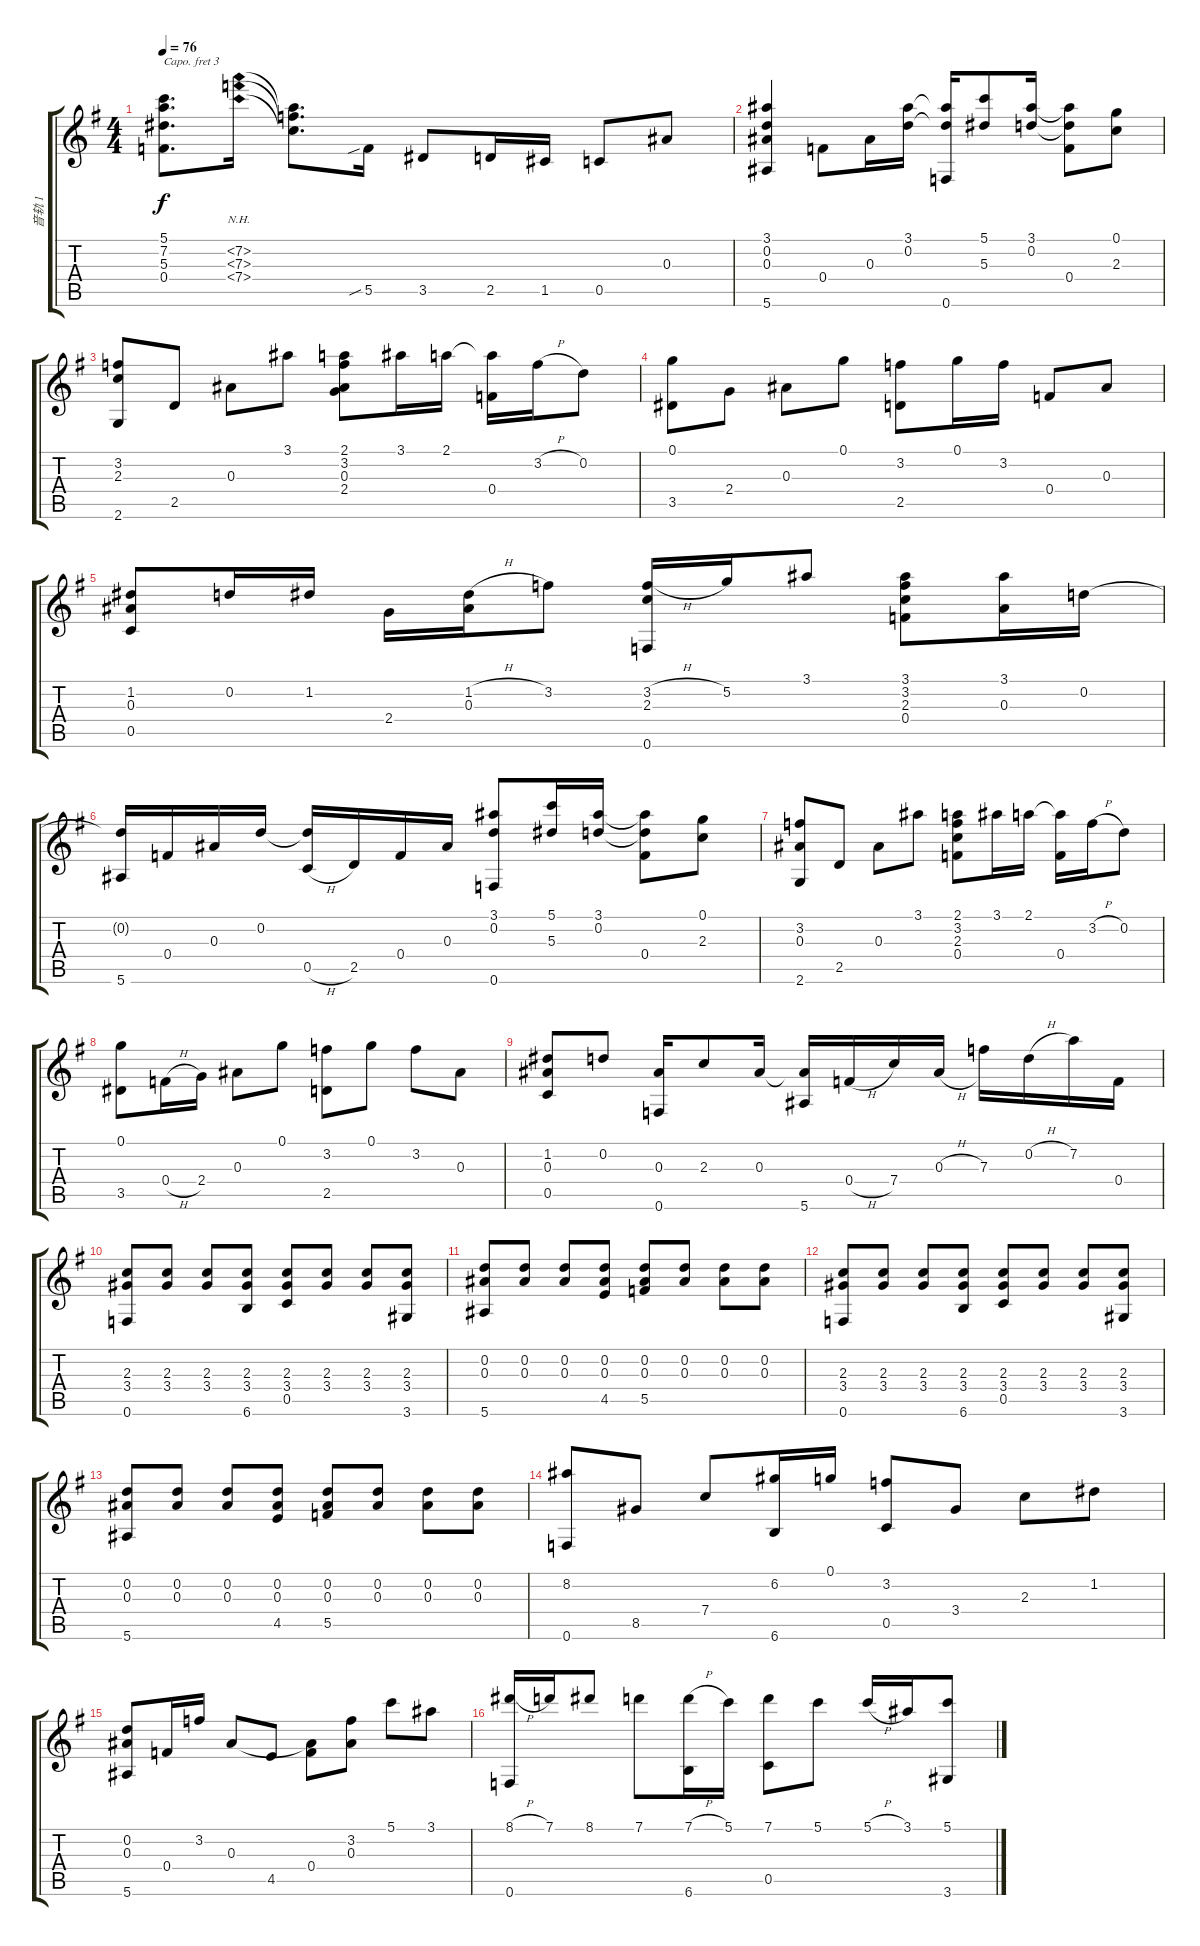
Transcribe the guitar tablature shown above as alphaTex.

\track ("音轨 1" "音轨 1") {instrument acousticguitarnylon}
\staff {score tabs}
\capo 3
\tuning (E4 B3 G3 D3 A2 D2) {hide}
\ts (4 4)
\tempo 76
\clef g2
\ks g
(5.1{t} 7.2{t} 5.3{t} 0.4{t}).8{d dy f} (7.2{nh} 7.3{nh} 7.4{nh}).16 (7.2{t} 7.3{t} 7.4{t}).8{d} 5.5{sib}.16 3.5.8 2.5.16 1.5.16 0.5.8 0.3.8 |
(3.1 0.2 0.3 5.6).4 0.4.8 0.3.16 (3.1 0.2).16 (3.1{t} 0.2{t} 0.6).16 (5.1 5.3).8 (3.1 0.2).16 (3.1{t} 0.2{t} 0.4).8 (0.1 2.3).8 |
(3.2 2.3 2.6).8 2.5.8 0.3.8 3.1.8 (2.1 3.2 0.3 2.4).8 3.1.16 2.1.16 (2.1{t} 0.4).16 3.2{h}.16 0.2.8 |
(0.1 3.5).8 2.4.8 0.3.8 0.1.8 (3.2 2.5).8 0.1.16 3.2.16 0.4.8 0.3.8 |
(1.2 0.3 0.5).8 0.2.16 1.2.16 2.4.16 (1.2{h} 0.3).16 3.2.8 (3.2{h} 2.3 0.6).16 5.2.16 3.1.8 (3.1 3.2 2.3 0.4).8 (3.1 0.3).16 0.2.16 |
(0.2{t} 5.6).16 0.4.16 0.3.16 0.2.16 (0.2{t} 0.5{h}).16 2.5.16 0.4.16 0.3.16 (3.1 0.2 0.6).8 (5.1 5.3).16 (3.1 0.2).16 (3.1{t} 0.2{t} 0.4).8 (0.1 2.3).8 |
(3.2 0.3 2.6).8 2.5.8 0.3.8 3.1.8 (2.1 3.2 2.3 0.4).8 3.1.16 2.1.16 (2.1{t} 0.4).16 3.2{h}.16 0.2.8 |
(0.1 3.5).8 0.4{h}.16 2.4.16 0.3.8 0.1.8 (3.2 2.5).8 0.1.8 3.2.8 0.3.8 |
(1.2 0.3 0.5).8 0.2.8 (0.3 0.6).16 2.3.8 0.3.16 (0.3{t} 5.6).16 0.4{h}.16 7.4.16 0.3{h}.16 7.3.16 0.2{h}.16 7.2.16 0.4.16 |
(2.3 3.4 0.6).8 (2.3 3.4).8 (2.3 3.4).8 (2.3 3.4 6.6).8 (2.3 3.4 0.5).8 (2.3 3.4).8 (2.3 3.4).8 (2.3 3.4 3.6).8 |
(0.2 0.3 5.6).8 (0.2 0.3).8 (0.2 0.3).8 (0.2 0.3 4.5).8 (0.2 0.3 5.5).8 (0.2 0.3).8 (0.2 0.3).8 (0.2 0.3).8 |
(2.3 3.4 0.6).8 (2.3 3.4).8 (2.3 3.4).8 (2.3 3.4 6.6).8 (2.3 3.4 0.5).8 (2.3 3.4).8 (2.3 3.4).8 (2.3 3.4 3.6).8 |
(0.2 0.3 5.6).8 (0.2 0.3).8 (0.2 0.3).8 (0.2 0.3 4.5).8 (0.2 0.3 5.5).8 (0.2 0.3).8 (0.2 0.3).8 (0.2 0.3).8 |
(8.2 0.6).8 8.5.8 7.4.8 (6.2 6.6).16 0.1.16 (3.2 0.5).8 3.4.8 2.3.8 1.2.8 |
(0.2 0.3 5.6).8 0.4.16 3.2.16 0.3.8 4.5.8 (0.3{t} 0.4).8 (3.2 0.3).8 5.1.8 3.1.8 |
(8.1{h} 0.6).16 7.1.16 8.1.8 7.1.8 (7.1{h} 6.6).16 5.1.16 (7.1 0.5).8 5.1.8 5.1{h}.16 3.1.16 (5.1 3.6).8
